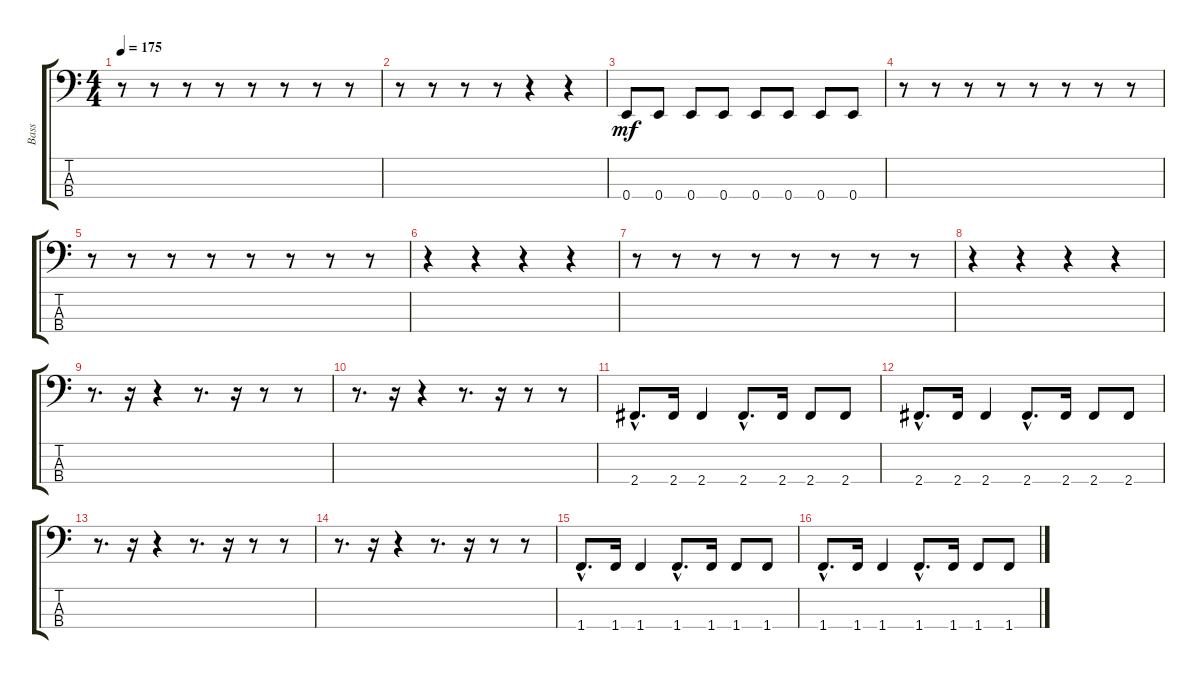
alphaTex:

\track ("Bass" "Bass") {instrument electricbasspick}
\staff {score tabs}
\tuning (G2 D2 A1 E1) {hide}
\ts (4 4)
\tempo 175
\clef f4
\ks c
r.8{dy mf} r.8 r.8 r.8 r.8 r.8 r.8 r.8 |
r.8 r.8 r.8 r.8 r.4 r.4 |
0.4.8 0.4.8 0.4.8 0.4.8 0.4.8 0.4.8 0.4.8 0.4.8 |
r.8 r.8 r.8 r.8 r.8 r.8 r.8 r.8 |
r.8 r.8 r.8 r.8 r.8 r.8 r.8 r.8 |
r.4 r.4 r.4 r.4 |
r.8 r.8 r.8 r.8 r.8 r.8 r.8 r.8 |
r.4 r.4 r.4 r.4 |
r.8{d} r.16 r.4 r.8{d} r.16 r.8 r.8 |
r.8{d} r.16 r.4 r.8{d} r.16 r.8 r.8 |
2.4{hac}.8{d} 2.4.16 2.4.4 2.4{hac}.8{d} 2.4.16 2.4.8 2.4.8 |
2.4{hac}.8{d} 2.4.16 2.4.4 2.4{hac}.8{d} 2.4.16 2.4.8 2.4.8 |
r.8{d} r.16 r.4 r.8{d} r.16 r.8 r.8 |
r.8{d} r.16 r.4 r.8{d} r.16 r.8 r.8 |
1.4{hac}.8{d} 1.4.16 1.4.4 1.4{hac}.8{d} 1.4.16 1.4.8 1.4.8 |
1.4{hac}.8{d} 1.4.16 1.4.4 1.4{hac}.8{d} 1.4.16 1.4.8 1.4.8
